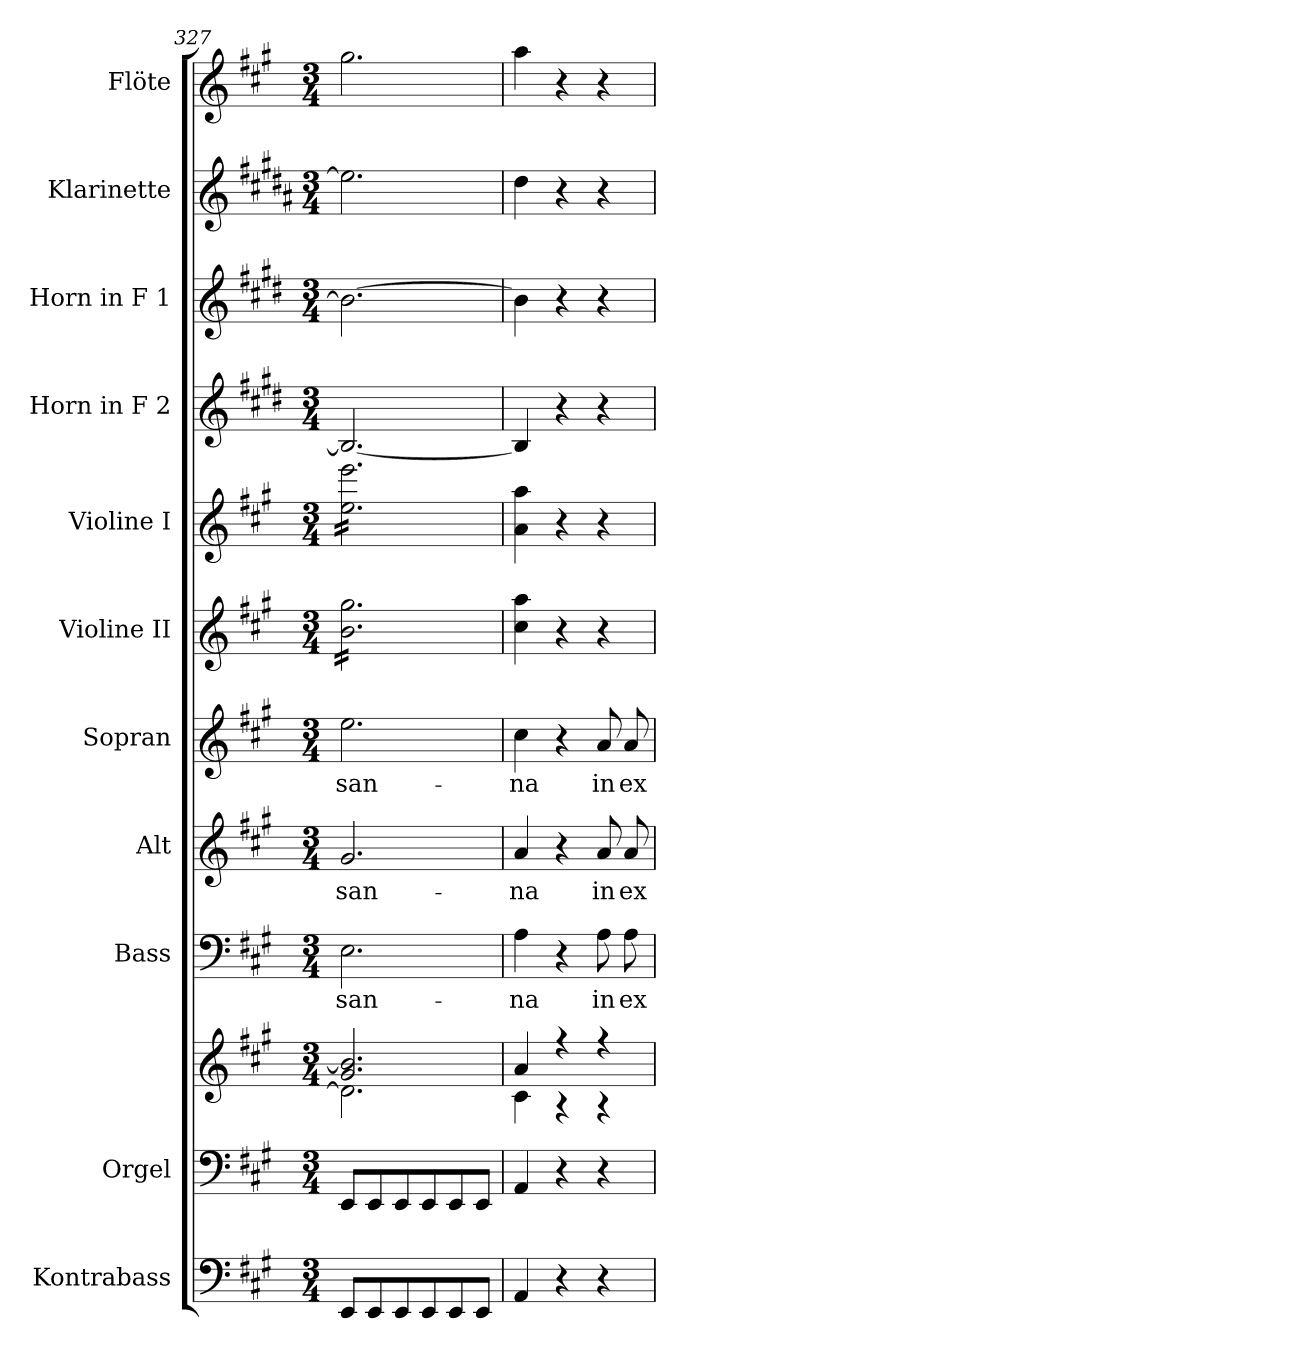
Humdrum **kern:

**kern	**kern	**kern	**kern	**text	**kern	**text	**kern	**text	**kern	**kern	**kern	**kern	**kern	**kern
*part11	*part10	*part10	*part9	*part9	*part8	*part8	*part7	*part7	*part6	*part5	*part4	*part3	*part2	*part1
*staff12	*staff11	*staff10	*staff9	*staff9	*staff8	*staff8	*staff7	*staff7	*staff6	*staff5	*staff4	*staff3	*staff2	*staff1
*I"Kontrabass	*I"Orgel	*	*I"Bass	*	*I"Alt	*	*I"Sopran	*	*I"Violine II	*I"Violine I	*I"Horn in F 2	*I"Horn in F 1	*I"Klarinette	*I"Flöte
*I'Kb.	*I'Org.	*	*I'B.	*	*I'A.	*	*I'S.	*	*I'Vl. II	*I'Vl. I	*	*	*I'Kl.	*I'Fl.
*clefF4	*clefF4	*clefG2	*clefF4	*	*clefG2	*	*clefG2	*	*clefG2	*clefG2	*clefG2	*clefG2	*clefG2	*clefG2
*ITrd7c12	*	*	*	*	*	*	*	*	*	*	*ITrd4c7	*ITrd4c7	*ITrd1c2	*
*k[f#c#g#]	*k[f#c#g#]	*k[f#c#g#]	*k[f#c#g#]	*	*k[f#c#g#]	*	*k[f#c#g#]	*	*k[f#c#g#]	*k[f#c#g#]	*k[f#c#g#]	*k[f#c#g#]	*k[f#c#g#]	*k[f#c#g#]
*A:	*A:	*A:	*A:	*	*A:	*	*A:	*	*A:	*A:	*A:	*A:	*A:	*A:
*M3/4	*M3/4	*M3/4	*M3/4	*	*M3/4	*	*M3/4	*	*M3/4	*M3/4	*M3/4	*M3/4	*M3/4	*M3/4
=327	=327	=327	=327	=327	=327	=327	=327	=327	=327	=327	=327	=327	=327	=327
*	*	*^	*	*	*	*	*	*	*	*	*	*	*	*
!	!	!	!	!	!LO:LY:b	!	!LO:LY:b	!	!LO:LY:b	!	!	!	!	!	!
*	*	*	*	*	*	*	*	*	*	*tremolo	*	*	*	*	*
*	*	*	*	*	*	*	*	*	*	*	*tremolo	*	*	*	*
8EEE/L	8EE/L	2.g#/ 2.b/]	2.d\]	2.E\	-san-	2.g#/	-san-	2.ee\	-san-	16b\ 16gg#\LL	16ee\ 16eee\LL	2.E/_	2.e\_	2.dd\]	2.gg#\
.	.	.	.	.	.	.	.	.	.	16b\ 16gg#\	16ee\ 16eee\	.	.	.	.
8EEE/	8EE/	.	.	.	.	.	.	.	.	16b\ 16gg#\	16ee\ 16eee\	.	.	.	.
.	.	.	.	.	.	.	.	.	.	16b\ 16gg#\	16ee\ 16eee\	.	.	.	.
8EEE/	8EE/	.	.	.	.	.	.	.	.	16b\ 16gg#\	16ee\ 16eee\	.	.	.	.
.	.	.	.	.	.	.	.	.	.	16b\ 16gg#\	16ee\ 16eee\	.	.	.	.
8EEE/	8EE/	.	.	.	.	.	.	.	.	16b\ 16gg#\	16ee\ 16eee\	.	.	.	.
.	.	.	.	.	.	.	.	.	.	16b\ 16gg#\	16ee\ 16eee\	.	.	.	.
8EEE/	8EE/	.	.	.	.	.	.	.	.	16b\ 16gg#\	16ee\ 16eee\	.	.	.	.
.	.	.	.	.	.	.	.	.	.	16b\ 16gg#\	16ee\ 16eee\	.	.	.	.
8EEE/J	8EE/J	.	.	.	.	.	.	.	.	16b\ 16gg#\	16ee\ 16eee\	.	.	.	.
.	.	.	.	.	.	.	.	.	.	16b\ 16gg#\JJ	16ee\ 16eee\JJ	.	.	.	.
*	*	*	*	*	*	*	*	*	*	*	*Xtremolo	*	*	*	*
*	*	*	*	*	*	*	*	*	*	*Xtremolo	*	*	*	*	*
=328	=328	=328	=328	=328	=328	=328	=328	=328	=328	=328	=328	=328	=328	=328	=328
!	!	!	!	!	!LO:LY:b	!	!LO:LY:b	!	!LO:LY:b	!	!	!	!	!	!
4AAA/	4AA/	4a/	4c#\	4A\	-na	4a/	-na	4cc#\	-na	4cc#\ 4aa\	4a\ 4aa\	4E/]	4e\]	4cc#\	4aa\
4r	4r	4r	4r	4r	.	4r	.	4r	.	4r	4r	4r	4r	4r	4r
!	!	!	!	!	!LO:LY:b	!	!LO:LY:b	!	!LO:LY:b	!	!	!	!	!	!
4r	4r	4r	4r	8A\	in	8a/	in	8a/	in	4r	4r	4r	4r	4r	4r
!	!	!	!	!	!LO:LY:b	!	!LO:LY:b	!	!LO:LY:b	!	!	!	!	!	!
.	.	.	.	8A\	ex-	8a/	ex-	8a/	ex-	.	.	.	.	.	.
*	*	*v	*v	*	*	*	*	*	*	*	*	*	*	*	*
=	=	=	=	=	=	=	=	=	=	=	=	=	=	=
*-	*-	*-	*-	*-	*-	*-	*-	*-	*-	*-	*-	*-	*-	*-
